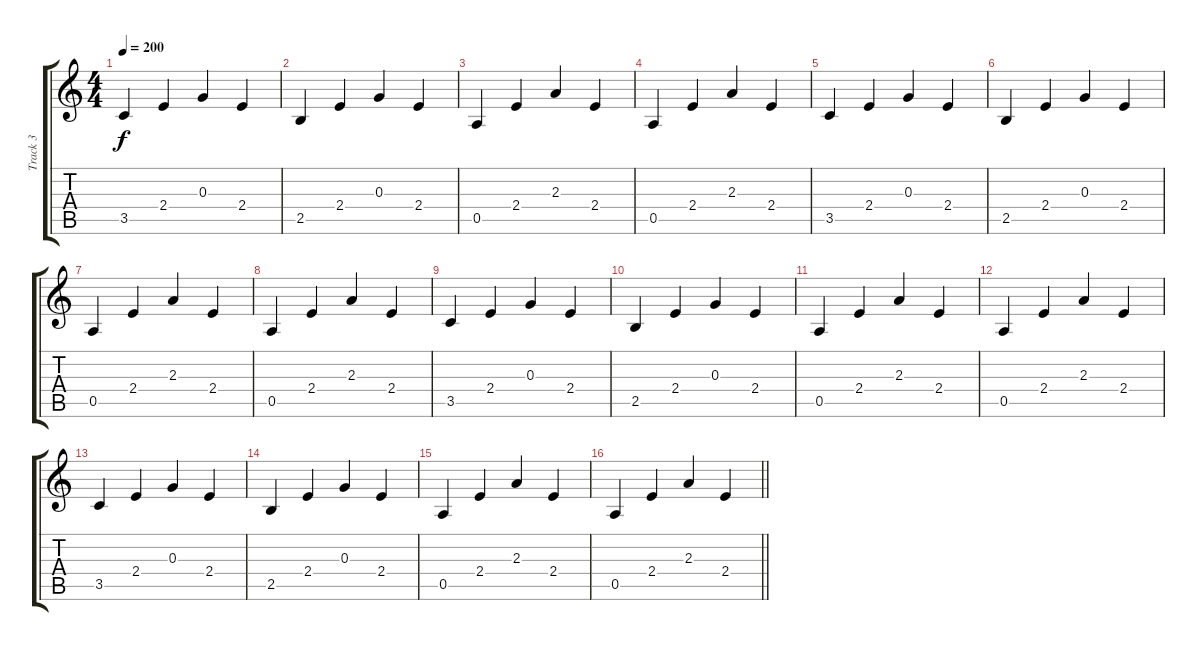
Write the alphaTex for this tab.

\track ("Track 3" "Track 3") {instrument electricguitarclean}
\staff {score tabs}
\tuning (E4 B3 G3 D3 A2 E2) {hide}
\ts (4 4)
\tempo 200
\clef g2
\ks c
3.5.4{dy f} 2.4.4 0.3.4 2.4.4 |
2.5.4 2.4.4 0.3.4 2.4.4 |
0.5.4 2.4.4 2.3.4 2.4.4 |
0.5.4 2.4.4 2.3.4 2.4.4 |
3.5.4 2.4.4 0.3.4 2.4.4 |
2.5.4 2.4.4 0.3.4 2.4.4 |
0.5.4 2.4.4 2.3.4 2.4.4 |
0.5.4 2.4.4 2.3.4 2.4.4 |
3.5.4 2.4.4 0.3.4 2.4.4 |
2.5.4 2.4.4 0.3.4 2.4.4 |
0.5.4 2.4.4 2.3.4 2.4.4 |
0.5.4 2.4.4 2.3.4 2.4.4 |
3.5.4 2.4.4 0.3.4 2.4.4 |
2.5.4 2.4.4 0.3.4 2.4.4 |
0.5.4 2.4.4 2.3.4 2.4.4 |
\barLineRight lightlight
0.5.4 2.4.4 2.3.4 2.4.4
